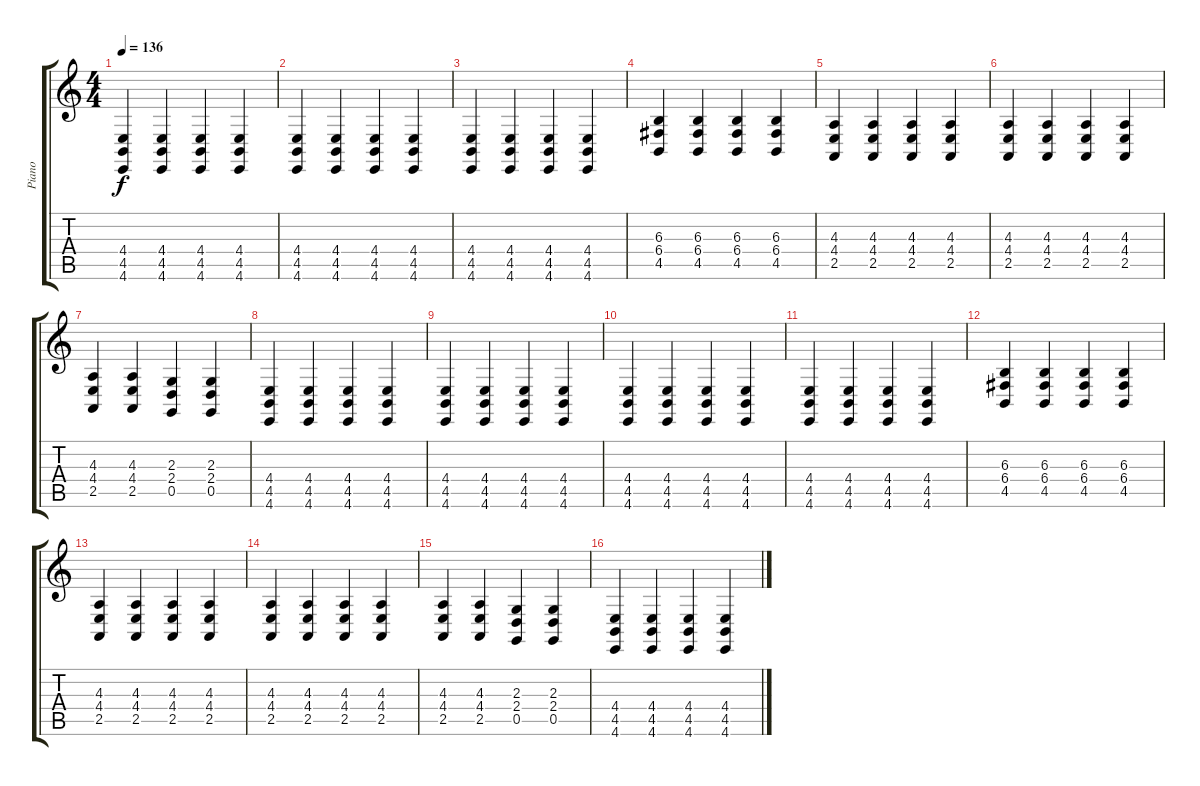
\track ("Piano" "Piano") {instrument brightacousticpiano}
\staff {score tabs}
\tuning (D4 A3 F3 C3 G2 C2) {hide}
\ts (4 4)
\tempo 136
\clef g2
\ks c
(4.4 4.5 4.6).4{dy f} (4.4 4.5 4.6).4 (4.4 4.5 4.6).4 (4.4 4.5 4.6).4 |
(4.4 4.5 4.6).4{instrument distortionguitar} (4.4 4.5 4.6).4 (4.4 4.5 4.6).4 (4.4 4.5 4.6).4 |
(4.4 4.5 4.6).4 (4.4 4.5 4.6).4 (4.4 4.5 4.6).4 (4.4 4.5 4.6).4 |
(6.3 6.4 4.5).4 (6.3 6.4 4.5).4 (6.3 6.4 4.5).4 (6.3 6.4 4.5).4 |
(4.3 4.4 2.5).4 (4.3 4.4 2.5).4 (4.3 4.4 2.5).4 (4.3 4.4 2.5).4 |
(4.3 4.4 2.5).4 (4.3 4.4 2.5).4 (4.3 4.4 2.5).4 (4.3 4.4 2.5).4 |
(4.3 4.4 2.5).4 (4.3 4.4 2.5).4 (2.3 2.4 0.5).4 (2.3 2.4 0.5).4 |
(4.4 4.5 4.6).4 (4.4 4.5 4.6).4 (4.4 4.5 4.6).4 (4.4 4.5 4.6).4 |
(4.4 4.5 4.6).4 (4.4 4.5 4.6).4 (4.4 4.5 4.6).4 (4.4 4.5 4.6).4 |
(4.4 4.5 4.6).4{instrument distortionguitar} (4.4 4.5 4.6).4 (4.4 4.5 4.6).4 (4.4 4.5 4.6).4 |
(4.4 4.5 4.6).4 (4.4 4.5 4.6).4 (4.4 4.5 4.6).4 (4.4 4.5 4.6).4 |
(6.3 6.4 4.5).4 (6.3 6.4 4.5).4 (6.3 6.4 4.5).4 (6.3 6.4 4.5).4 |
(4.3 4.4 2.5).4 (4.3 4.4 2.5).4 (4.3 4.4 2.5).4 (4.3 4.4 2.5).4 |
(4.3 4.4 2.5).4 (4.3 4.4 2.5).4 (4.3 4.4 2.5).4 (4.3 4.4 2.5).4 |
(4.3 4.4 2.5).4 (4.3 4.4 2.5).4 (2.3 2.4 0.5).4 (2.3 2.4 0.5).4 |
(4.4 4.5 4.6).4 (4.4 4.5 4.6).4 (4.4 4.5 4.6).4 (4.4 4.5 4.6).4
